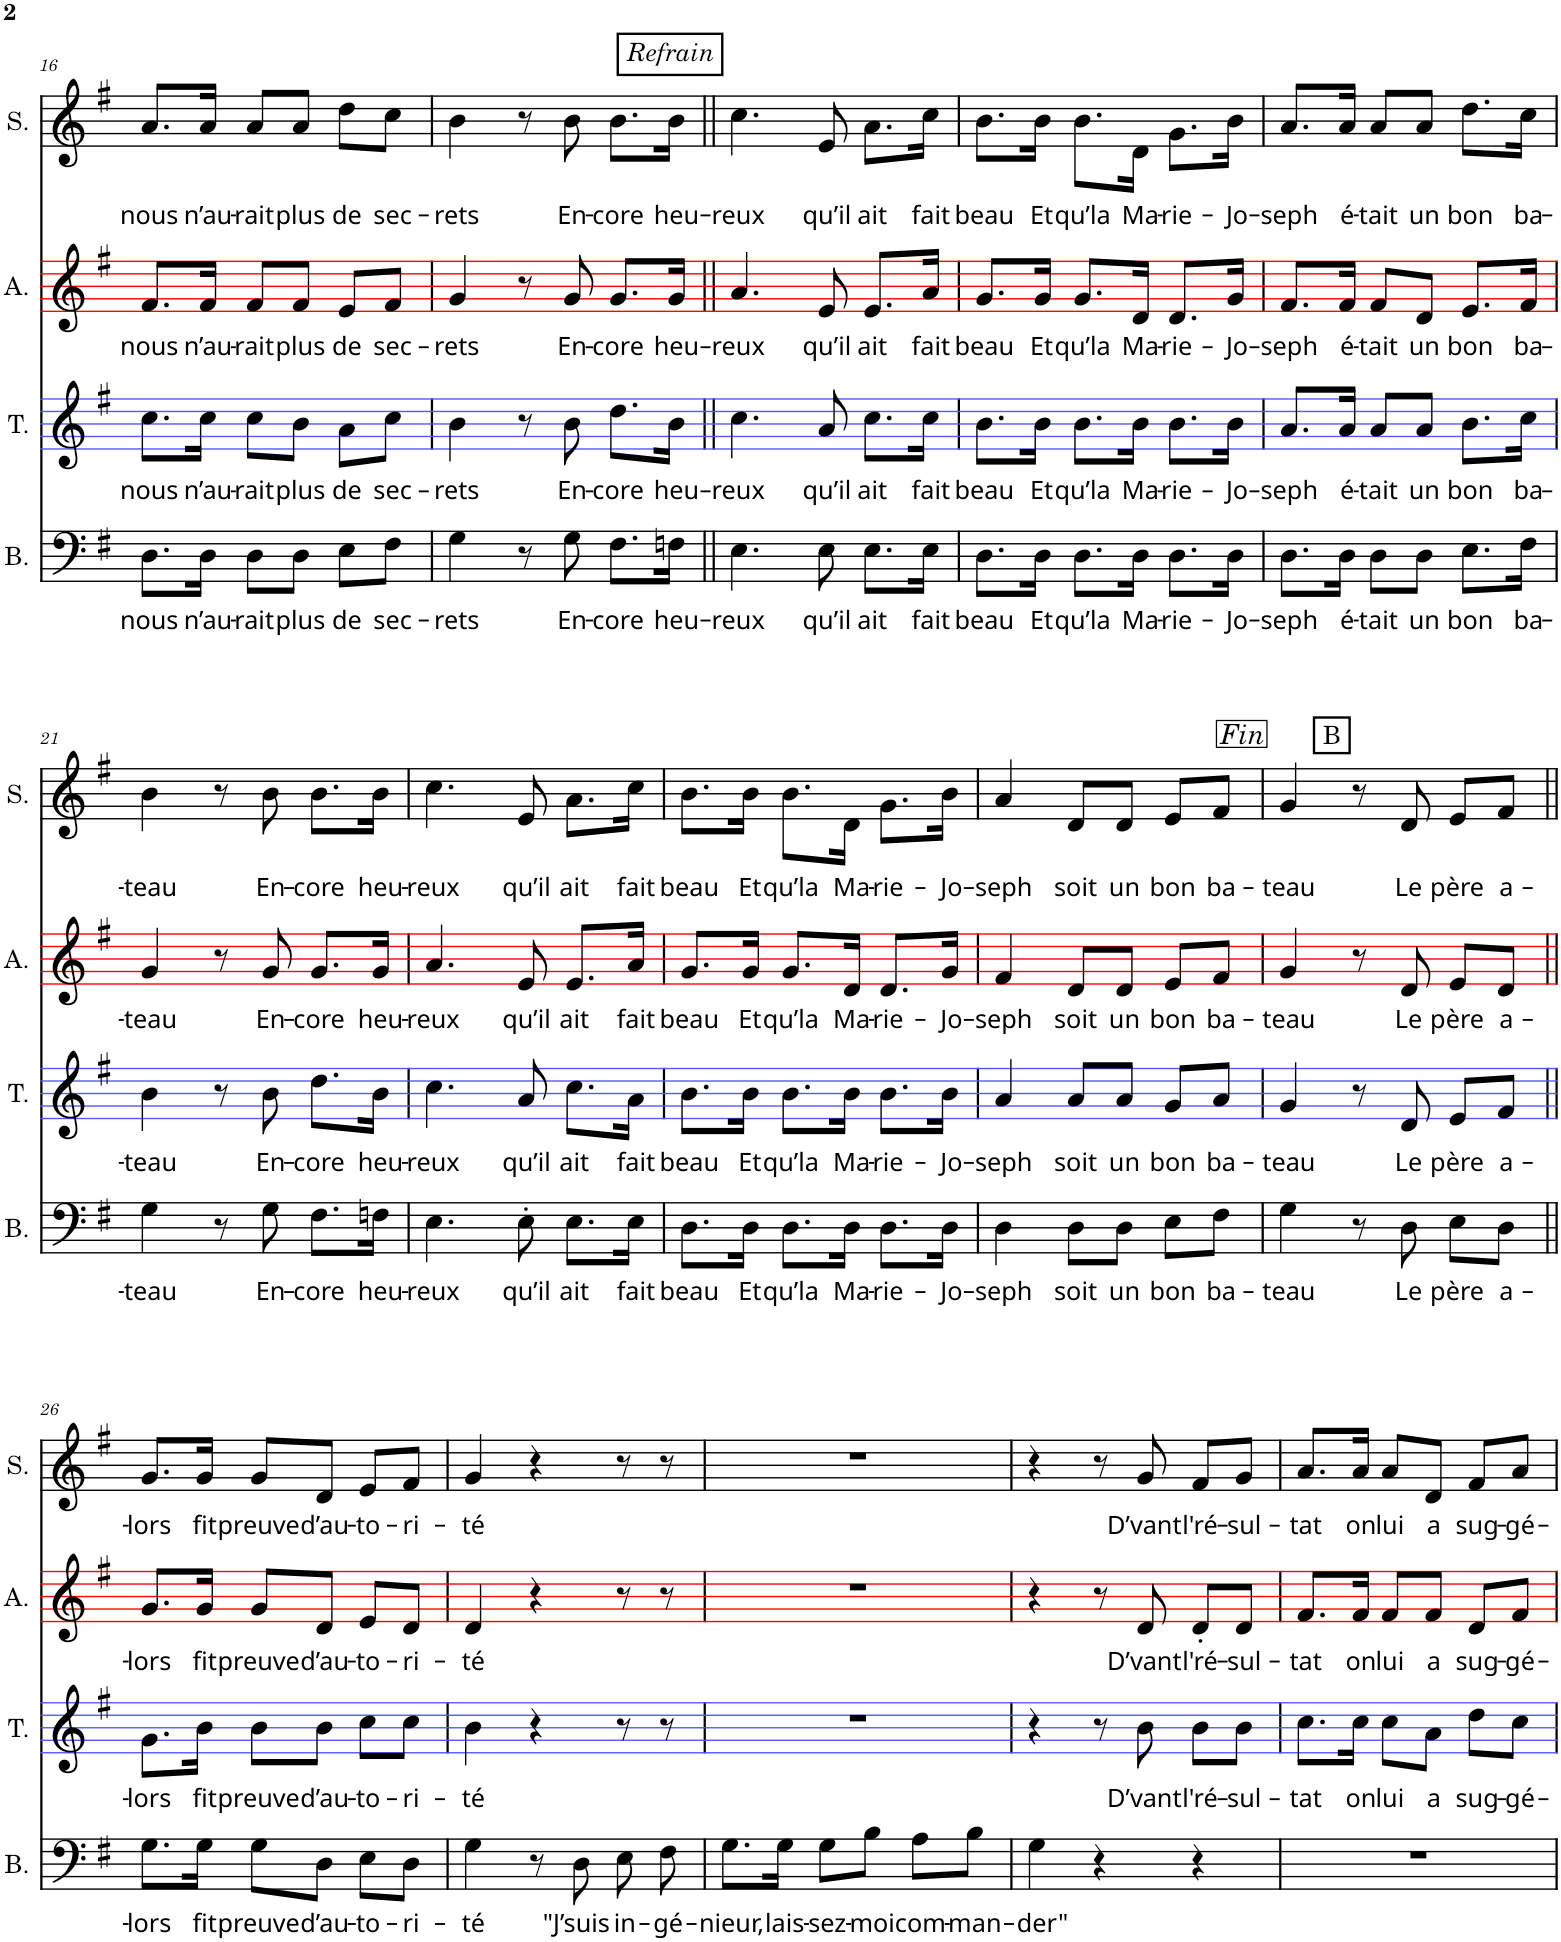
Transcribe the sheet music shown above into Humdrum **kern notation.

**kern	**text	**kern	**text	**kern	**text	**kern	**text
*part4	*part4	*part3	*part3	*part2	*part2	*part1	*part1
*staff4	*staff4	*staff3	*staff3	*staff2	*staff2	*staff1	*staff1
*I"B.	*	*I"T.	*	*I"A.	*	*I"S.	*
*I'B.	*	*I'T.	*	*I'A.	*	*I'S.	*
!!LO:PB:g=z
*clefF4	*	*clefG2	*	*clefG2	*	*clefG2	*
*k[f#]	*	*k[f#]	*	*k[f#]	*	*k[f#]	*
*M3/4	*	*M3/4	*	*M3/4	*	*M3/4	*
=16	=16	=16	=16	=16	=16	=16	=16
!	!LO:LY:b	!	!LO:LY:b	!	!LO:LY:b	!	!LO:LY:b
8.D\L	nous	8.cc\L	nous	8.f#/L	nous	8.a/L	nous
!	!LO:LY:b	!	!LO:LY:b	!	!LO:LY:b	!	!LO:LY:b
16D\Jk	n’au-	16cc\Jk	n’au-	16f#/Jk	n’au-	16a/Jk	n’au-
!	!LO:LY:b	!	!LO:LY:b	!	!LO:LY:b	!	!LO:LY:b
8D\L	-rait	8cc\L	-rait	8f#/L	-rait	8a/L	-rait
!	!LO:LY:b	!	!LO:LY:b	!	!LO:LY:b	!	!LO:LY:b
8D\J	plus	8b\J	plus	8f#/J	plus	8a/J	plus
!	!LO:LY:b	!	!LO:LY:b	!	!LO:LY:b	!	!LO:LY:b
8E\L	de	8a\L	de	8e/L	de	8dd\L	de
!	!LO:LY:b	!	!LO:LY:b	!	!LO:LY:b	!	!LO:LY:b
8F#\J	sec-	8cc\J	sec-	8f#/J	sec-	8cc\J	sec-
=17	=17	=17	=17	=17	=17	=17	=17
!	!LO:LY:b	!	!LO:LY:b	!	!LO:LY:b	!	!LO:LY:b
4G\	-rets	4b\	-rets	4g/	-rets	4b\	-rets
8r	.	8r	.	8r	.	8r	.
!	!LO:LY:b	!	!LO:LY:b	!	!LO:LY:b	!	!LO:LY:b
8G\	En-	8b\	En-	8g/	En-	8b\	En-
!	!LO:LY:b	!	!LO:LY:b	!	!LO:LY:b	!	!LO:LY:b
8.F#\L	-core	8.dd\L	-core	8.g/L	-core	8.b\L	-core
!	!LO:LY:b	!	!LO:LY:b	!	!LO:LY:b	!	!LO:LY:b
16Fn\Jk	heu-	16b\Jk	heu-	16g/Jk	heu-	16b\Jk	heu-
=18||	=18||	=18||	=18||	=18||	=18||	=18||	=18||
!	!LO:LY:b	!	!LO:LY:b	!	!LO:LY:b	!	!LO:LY:b
4.E\	-reux	4.cc\	-reux	4.a/	-reux	4.cc\	-reux
!	!LO:LY:b	!	!LO:LY:b	!	!LO:LY:b	!	!LO:LY:b
8E\	qu’il	8a/	qu’il	8e/	qu’il	8e/	qu’il
!	!LO:LY:b	!	!LO:LY:b	!	!LO:LY:b	!	!LO:LY:b
8.E\L	ait	8.cc\L	ait	8.e/L	ait	8.a\L	ait
!	!LO:LY:b	!	!LO:LY:b	!	!LO:LY:b	!	!LO:LY:b
16E\Jk	fait	16cc\Jk	fait	16a/Jk	fait	16cc\Jk	fait
=19	=19	=19	=19	=19	=19	=19	=19
!	!LO:LY:b	!	!LO:LY:b	!	!LO:LY:b	!	!LO:LY:b
8.D\L	beau	8.b\L	beau	8.g/L	beau	8.b\L	beau
!	!LO:LY:b	!	!LO:LY:b	!	!LO:LY:b	!	!LO:LY:b
16D\Jk	Et	16b\Jk	Et	16g/Jk	Et	16b\Jk	Et
!	!LO:LY:b	!	!LO:LY:b	!	!LO:LY:b	!	!LO:LY:b
8.D\L	qu’la	8.b\L	qu’la	8.g/L	qu’la	8.b\L	qu’la
!	!LO:LY:b	!	!LO:LY:b	!	!LO:LY:b	!	!LO:LY:b
16D\Jk	Ma-	16b\Jk	Ma-	16d/Jk	Ma-	16d\Jk	Ma-
!	!LO:LY:b	!	!LO:LY:b	!	!LO:LY:b	!	!LO:LY:b
8.D\L	-rie-	8.b\L	-rie-	8.d/L	-rie-	8.g\L	-rie-
!	!LO:LY:b	!	!LO:LY:b	!	!LO:LY:b	!	!LO:LY:b
16D\Jk	-Jo-	16b\Jk	-Jo-	16g/Jk	-Jo-	16b\Jk	-Jo-
=20	=20	=20	=20	=20	=20	=20	=20
!	!LO:LY:b	!	!LO:LY:b	!	!LO:LY:b	!	!LO:LY:b
8.D\L	-seph	8.a/L	-seph	8.f#/L	-seph	8.a/L	-seph
!	!LO:LY:b	!	!LO:LY:b	!	!LO:LY:b	!	!LO:LY:b
16D\Jk	é-	16a/Jk	é-	16f#/Jk	é-	16a/Jk	é-
!	!LO:LY:b	!	!LO:LY:b	!	!LO:LY:b	!	!LO:LY:b
8D\L	-tait	8a/L	-tait	8f#/L	-tait	8a/L	-tait
!	!LO:LY:b	!	!LO:LY:b	!	!LO:LY:b	!	!LO:LY:b
8D\J	un	8a/J	un	8d/J	un	8a/J	un
!	!LO:LY:b	!	!LO:LY:b	!	!LO:LY:b	!	!LO:LY:b
8.E\L	bon	8.b\L	bon	8.e/L	bon	8.dd\L	bon
!	!LO:LY:b	!	!LO:LY:b	!	!LO:LY:b	!	!LO:LY:b
16F#\Jk	ba-	16cc\Jk	ba-	16f#/Jk	ba-	16cc\Jk	ba-
!!LO:LB:g=z
=21	=21	=21	=21	=21	=21	=21	=21
!	!LO:LY:b	!	!LO:LY:b	!	!LO:LY:b	!	!LO:LY:b
4G\	-teau	4b\	-teau	4g/	-teau	4b\	-teau
8r	.	8r	.	8r	.	8r	.
!	!LO:LY:b	!	!LO:LY:b	!	!LO:LY:b	!	!LO:LY:b
8G\	En-	8b\	En-	8g/	En-	8b\	En-
!	!LO:LY:b	!	!LO:LY:b	!	!LO:LY:b	!	!LO:LY:b
8.F#\L	-core	8.dd\L	-core	8.g/L	-core	8.b\L	-core
!	!LO:LY:b	!	!LO:LY:b	!	!LO:LY:b	!	!LO:LY:b
16Fn\Jk	heu-	16b\Jk	heu-	16g/Jk	heu-	16b\Jk	heu-
=22	=22	=22	=22	=22	=22	=22	=22
!	!LO:LY:b	!	!LO:LY:b	!	!LO:LY:b	!	!LO:LY:b
4.E\	-reux	4.cc\	-reux	4.a/	-reux	4.cc\	-reux
!	!LO:LY:b	!	!LO:LY:b	!	!LO:LY:b	!	!LO:LY:b
8E'\	qu’il	8a/	qu’il	8e/	qu’il	8e/	qu’il
!	!LO:LY:b	!	!LO:LY:b	!	!LO:LY:b	!	!LO:LY:b
8.E\L	ait	8.cc\L	ait	8.e/L	ait	8.a\L	ait
!	!LO:LY:b	!	!LO:LY:b	!	!LO:LY:b	!	!LO:LY:b
16E\Jk	fait	16a\Jk	fait	16a/Jk	fait	16cc\Jk	fait
=23	=23	=23	=23	=23	=23	=23	=23
!	!LO:LY:b	!	!LO:LY:b	!	!LO:LY:b	!	!LO:LY:b
8.D\L	beau	8.b\L	beau	8.g/L	beau	8.b\L	beau
!	!LO:LY:b	!	!LO:LY:b	!	!LO:LY:b	!	!LO:LY:b
16D\Jk	Et	16b\Jk	Et	16g/Jk	Et	16b\Jk	Et
!	!LO:LY:b	!	!LO:LY:b	!	!LO:LY:b	!	!LO:LY:b
8.D\L	qu’la	8.b\L	qu’la	8.g/L	qu’la	8.b\L	qu’la
!	!LO:LY:b	!	!LO:LY:b	!	!LO:LY:b	!	!LO:LY:b
16D\Jk	Ma-	16b\Jk	Ma-	16d/Jk	Ma-	16d\Jk	Ma-
!	!LO:LY:b	!	!LO:LY:b	!	!LO:LY:b	!	!LO:LY:b
8.D\L	-rie-	8.b\L	-rie-	8.d/L	-rie-	8.g\L	-rie-
!	!LO:LY:b	!	!LO:LY:b	!	!LO:LY:b	!	!LO:LY:b
16D\Jk	-Jo-	16b\Jk	-Jo-	16g/Jk	-Jo-	16b\Jk	-Jo-
=24	=24	=24	=24	=24	=24	=24	=24
!	!LO:LY:b	!	!LO:LY:b	!	!LO:LY:b	!	!LO:LY:b
4D\	-seph	4a/	-seph	4f#/	-seph	4a/	-seph
!	!LO:LY:b	!	!LO:LY:b	!	!LO:LY:b	!	!LO:LY:b
8D\L	soit	8a/L	soit	8d/L	soit	8d/L	soit
!	!LO:LY:b	!	!LO:LY:b	!	!LO:LY:b	!	!LO:LY:b
8D\J	un	8a/J	un	8d/J	un	8d/J	un
!	!LO:LY:b	!	!LO:LY:b	!	!LO:LY:b	!	!LO:LY:b
8E\L	bon	8g/L	bon	8e/L	bon	8e/L	bon
!	!LO:LY:b	!	!LO:LY:b	!	!LO:LY:b	!	!LO:LY:b
8F#\J	ba-	8a/J	ba-	8f#/J	ba-	8f#/J	ba-
!	!	!	!	!	!	!LO:TX:a:t=Fin	!
=25	=25	=25	=25	=25	=25	=25	=25
!	!LO:LY:b	!	!LO:LY:b	!	!LO:LY:b	!	!LO:LY:b
4G\	-teau	4g/	-teau	4g/	-teau	4g/	-teau
8r	.	8r	.	8r	.	8r	.
!	!LO:LY:b	!	!LO:LY:b	!	!LO:LY:b	!	!LO:LY:b
8D\	Le	8d/	Le	8d/	Le	8d/	Le
!	!LO:LY:b	!	!LO:LY:b	!	!LO:LY:b	!	!LO:LY:b
8E\L	père	8e/L	père	8e/L	père	8e/L	père
!	!LO:LY:b	!	!LO:LY:b	!	!LO:LY:b	!	!LO:LY:b
8D\J	a-	8f#/J	a-	8d/J	a-	8f#/J	a-
!!LO:LB:g=z
=26||	=26||	=26||	=26||	=26||	=26||	=26||	=26||
!	!LO:LY:b	!	!LO:LY:b	!	!LO:LY:b	!	!LO:LY:b
8.G\L	-lors	8.g\L	-lors	8.g/L	-lors	8.g/L	-lors
!	!LO:LY:b	!	!LO:LY:b	!	!LO:LY:b	!	!LO:LY:b
16G\Jk	fit	16b\Jk	fit	16g/Jk	fit	16g/Jk	fit
!	!LO:LY:b	!	!LO:LY:b	!	!LO:LY:b	!	!LO:LY:b
8G\L	preuve	8b\L	preuve	8g/L	preuve	8g/L	preuve
!	!LO:LY:b	!	!LO:LY:b	!	!LO:LY:b	!	!LO:LY:b
8D\J	d’au-	8b\J	d’au-	8d/J	d’au-	8d/J	d’au-
!	!LO:LY:b	!	!LO:LY:b	!	!LO:LY:b	!	!LO:LY:b
8E\L	-to-	8cc\L	-to-	8e/L	-to-	8e/L	-to-
!	!LO:LY:b	!	!LO:LY:b	!	!LO:LY:b	!	!LO:LY:b
8D\J	-ri-	8cc\J	-ri-	8d/J	-ri-	8f#/J	-ri-
=27	=27	=27	=27	=27	=27	=27	=27
!	!LO:LY:b	!	!LO:LY:b	!	!LO:LY:b	!	!LO:LY:b
4G\	-té	4b\	-té	4d/	-té	4g/	-té
8r	.	4r	.	4r	.	4r	.
!	!LO:LY:b	!	!	!	!	!	!
8D\	"J’suis	.	.	.	.	.	.
!	!LO:LY:b	!	!	!	!	!	!
8E\	in-	8r	.	8r	.	8r	.
!	!LO:LY:b	!	!	!	!	!	!
8F#\	-gé-	8r	.	8r	.	8r	.
=28	=28	=28	=28	=28	=28	=28	=28
!	!LO:LY:b	!	!	!	!	!	!
8.G\L	-nieur,	2.r	.	2.r	.	2.r	.
!	!LO:LY:b	!	!	!	!	!	!
16G\Jk	lais-	.	.	.	.	.	.
!	!LO:LY:b	!	!	!	!	!	!
8G\L	-sez-	.	.	.	.	.	.
!	!LO:LY:b	!	!	!	!	!	!
8B\J	-moi	.	.	.	.	.	.
!	!LO:LY:b	!	!	!	!	!	!
8A\L	com-	.	.	.	.	.	.
!	!LO:LY:b	!	!	!	!	!	!
8B\J	-man-	.	.	.	.	.	.
=29	=29	=29	=29	=29	=29	=29	=29
!	!LO:LY:b	!	!	!	!	!	!
4G\	-der"	4r	.	4r	.	4r	.
4r	.	8r	.	8r	.	8r	.
!	!	!	!LO:LY:b	!	!LO:LY:b	!	!LO:LY:b
.	.	8b\	D’vant	8d/	D’vant	8g/	D’vant
!	!	!	!LO:LY:b	!	!LO:LY:b	!	!LO:LY:b
4r	.	8b\L	l'ré-	8d'/L	l'ré-	8f#/L	l'ré-
!	!	!	!LO:LY:b	!	!LO:LY:b	!	!LO:LY:b
.	.	8b\J	-sul-	8d/J	-sul-	8g/J	-sul-
=30	=30	=30	=30	=30	=30	=30	=30
!	!	!	!LO:LY:b	!	!LO:LY:b	!	!LO:LY:b
2.r	.	8.cc\L	-tat	8.f#/L	-tat	8.a/L	-tat
!	!	!	!LO:LY:b	!	!LO:LY:b	!	!LO:LY:b
.	.	16cc\Jk	on	16f#/Jk	on	16a/Jk	on
!	!	!	!LO:LY:b	!	!LO:LY:b	!	!LO:LY:b
.	.	8cc\L	lui	8f#/L	lui	8a/L	lui
!	!	!	!LO:LY:b	!	!LO:LY:b	!	!LO:LY:b
.	.	8a\J	a	8f#/J	a	8d/J	a
!	!	!	!LO:LY:b	!	!LO:LY:b	!	!LO:LY:b
.	.	8dd\L	sug-	8d/L	sug-	8f#/L	sug-
!	!	!	!LO:LY:b	!	!LO:LY:b	!	!LO:LY:b
.	.	8cc\J	-gé-	8f#/J	-gé-	8a/J	-gé-
=	=	=	=	=	=	=	=
*-	*-	*-	*-	*-	*-	*-	*-
